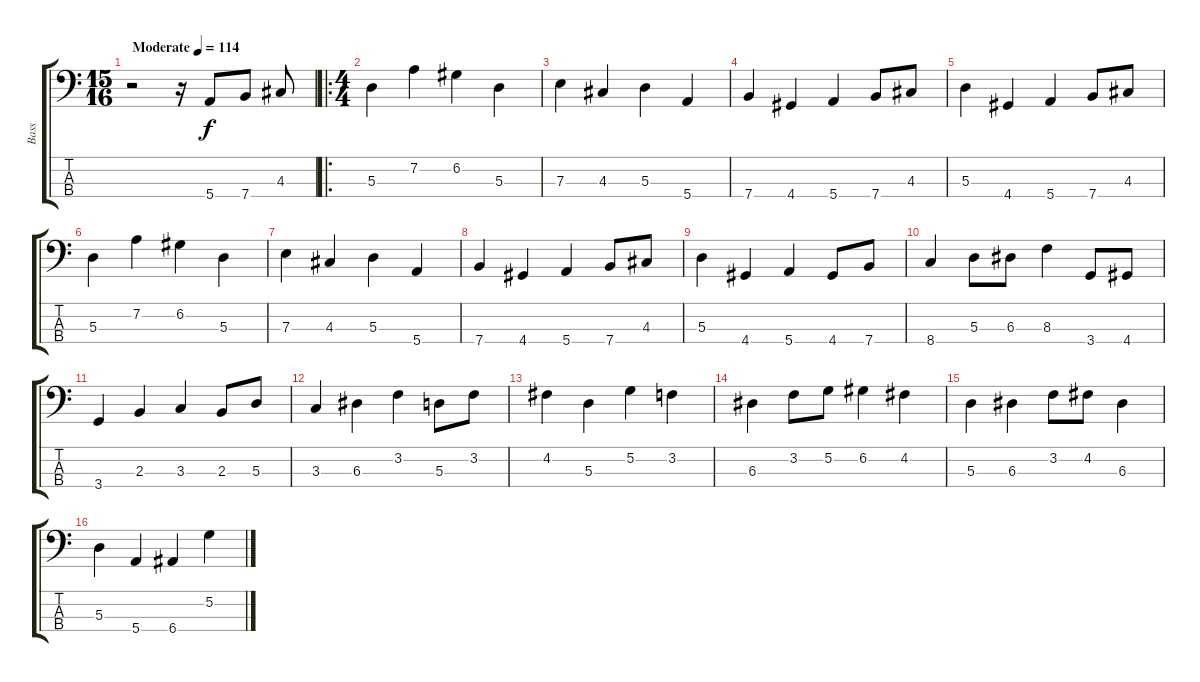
\track ("Bass" "Bass") {instrument electricbassfinger}
\staff {score tabs}
\tuning (G2 D2 A1 E1) {hide}
\ts (15 16)
\tempo (114 "Moderate")
\clef f4
\ks c
r.2{dy f instrument electricbassfinger} r.16 5.4.8 7.4.8 4.3.8 |
\ro
\ts (4 4)
5.3.4 7.2.4 6.2.4 5.3.4 |
7.3.4 4.3.4 5.3.4 5.4.4 |
7.4.4 4.4.4 5.4.4 7.4.8 4.3.8 |
5.3.4 4.4.4 5.4.4 7.4.8 4.3.8 |
5.3.4 7.2.4 6.2.4 5.3.4 |
7.3.4 4.3.4 5.3.4 5.4.4 |
7.4.4 4.4.4 5.4.4 7.4.8 4.3.8 |
5.3.4 4.4.4 5.4.4 4.4.8 7.4.8 |
8.4.4 5.3.8 6.3.8 8.3.4 3.4.8 4.4.8 |
3.4.4 2.3.4 3.3.4 2.3.8 5.3.8 |
3.3.4 6.3.4 3.2.4 5.3.8 3.2.8 |
4.2.4 5.3.4 5.2.4 3.2.4 |
6.3.4 3.2.8 5.2.8 6.2.4 4.2.4 |
5.3.4 6.3.4 3.2.8 4.2.8 6.3.4 |
5.3.4 5.4.4 6.4.4 5.2.4
